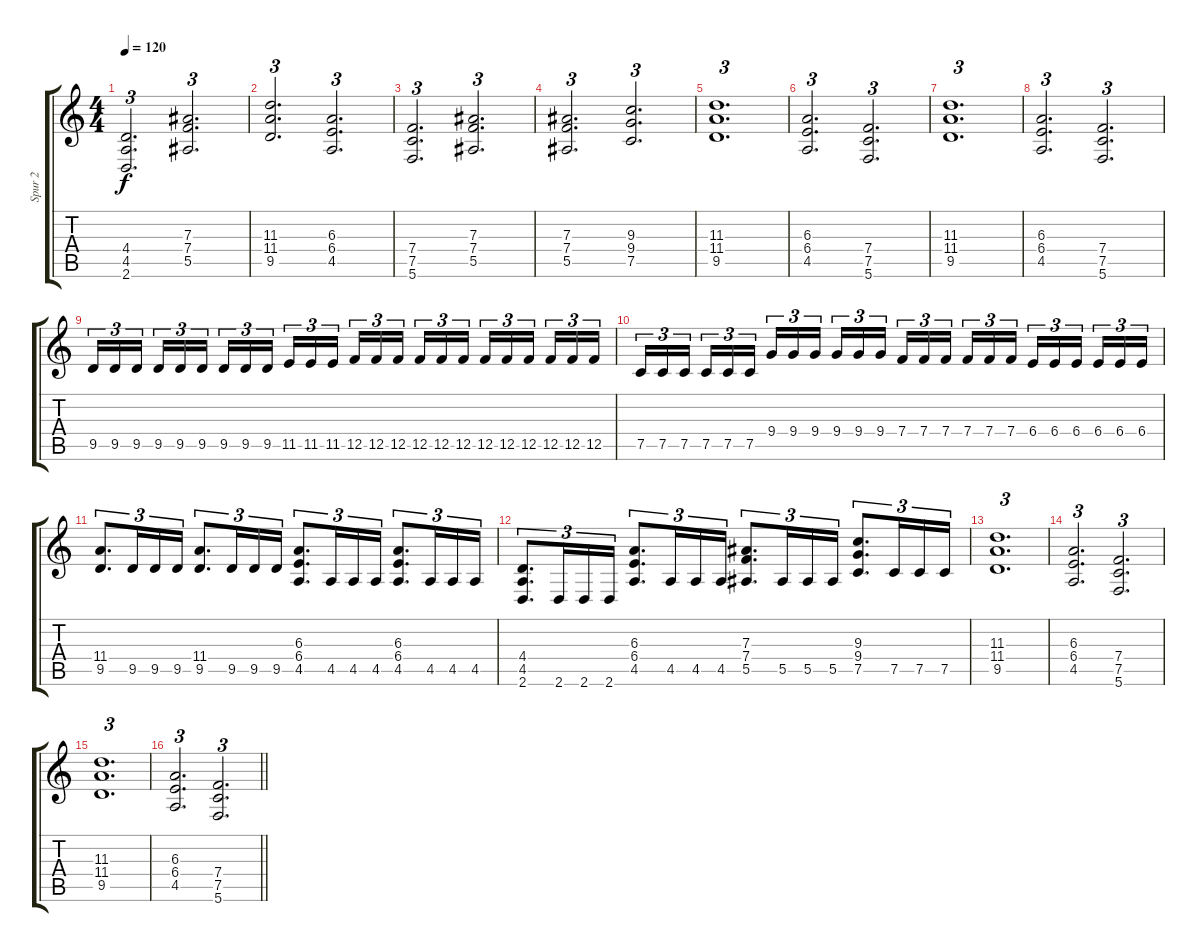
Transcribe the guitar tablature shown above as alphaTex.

\track ("Spur 2" "Spur 2") {instrument distortionguitar}
\staff {score tabs}
\tuning (C4 G3 Eb3 Bb2 F2 C2) {hide}
\ts (4 4)
\tempo 120
\clef g2
\ks c
(4.4 4.5 2.6).2{d tu (3 2) dy f} (7.3 7.4 5.5).2{d tu (3 2)} |
(11.3 11.4 9.5).2{d tu (3 2)} (6.3 6.4 4.5).2{d tu (3 2)} |
(7.4 7.5 5.6).2{d tu (3 2)} (7.3 7.4 5.5).2{d tu (3 2)} |
(7.3 7.4 5.5).2{d tu (3 2)} (9.3 9.4 7.5).2{d tu (3 2)} |
(11.3 11.4 9.5).1{d tu (3 2)} |
(6.3 6.4 4.5).2{d tu (3 2)} (7.4 7.5 5.6).2{d tu (3 2)} |
(11.3 11.4 9.5).1{d tu (3 2)} |
(6.3 6.4 4.5).2{d tu (3 2)} (7.4 7.5 5.6).2{d tu (3 2)} |
9.5.16{tu (3 2)} 9.5.16{tu (3 2)} 9.5.16{tu (3 2) beam splitsecondary} 9.5.16{tu (3 2)} 9.5.16{tu (3 2)} 9.5.16{tu (3 2)} 9.5.16{tu (3 2)} 9.5.16{tu (3 2)} 9.5.16{tu (3 2) beam splitsecondary} 11.5.16{tu (3 2)} 11.5.16{tu (3 2)} 11.5.16{tu (3 2)} 12.5.16{tu (3 2)} 12.5.16{tu (3 2)} 12.5.16{tu (3 2) beam splitsecondary} 12.5.16{tu (3 2)} 12.5.16{tu (3 2)} 12.5.16{tu (3 2)} 12.5.16{tu (3 2)} 12.5.16{tu (3 2)} 12.5.16{tu (3 2) beam splitsecondary} 12.5.16{tu (3 2)} 12.5.16{tu (3 2)} 12.5.16{tu (3 2)} |
7.5.16{tu (3 2)} 7.5.16{tu (3 2)} 7.5.16{tu (3 2) beam splitsecondary} 7.5.16{tu (3 2)} 7.5.16{tu (3 2)} 7.5.16{tu (3 2)} 9.4.16{tu (3 2)} 9.4.16{tu (3 2)} 9.4.16{tu (3 2) beam splitsecondary} 9.4.16{tu (3 2)} 9.4.16{tu (3 2)} 9.4.16{tu (3 2)} 7.4.16{tu (3 2)} 7.4.16{tu (3 2)} 7.4.16{tu (3 2) beam splitsecondary} 7.4.16{tu (3 2)} 7.4.16{tu (3 2)} 7.4.16{tu (3 2)} 6.4.16{tu (3 2)} 6.4.16{tu (3 2)} 6.4.16{tu (3 2) beam splitsecondary} 6.4.16{tu (3 2)} 6.4.16{tu (3 2)} 6.4.16{tu (3 2)} |
(11.4 9.5).8{d tu (3 2)} 9.5.16{tu (3 2)} 9.5.16{tu (3 2)} 9.5.16{tu (3 2)} (11.4 9.5).8{d tu (3 2)} 9.5.16{tu (3 2)} 9.5.16{tu (3 2)} 9.5.16{tu (3 2)} (6.3 6.4 4.5).8{d tu (3 2)} 4.5.16{tu (3 2)} 4.5.16{tu (3 2)} 4.5.16{tu (3 2)} (6.3 6.4 4.5).8{d tu (3 2)} 4.5.16{tu (3 2)} 4.5.16{tu (3 2)} 4.5.16{tu (3 2)} |
(4.4 4.5 2.6).8{d tu (3 2)} 2.6.16{tu (3 2)} 2.6.16{tu (3 2)} 2.6.16{tu (3 2)} (6.3 6.4 4.5).8{d tu (3 2)} 4.5.16{tu (3 2)} 4.5.16{tu (3 2)} 4.5.16{tu (3 2)} (7.3 7.4 5.5).8{d tu (3 2)} 5.5.16{tu (3 2)} 5.5.16{tu (3 2)} 5.5.16{tu (3 2)} (9.3 9.4 7.5).8{d tu (3 2)} 7.5.16{tu (3 2)} 7.5.16{tu (3 2)} 7.5.16{tu (3 2)} |
(11.3 11.4 9.5).1{d tu (3 2)} |
(6.3 6.4 4.5).2{d tu (3 2)} (7.4 7.5 5.6).2{d tu (3 2)} |
(11.3 11.4 9.5).1{d tu (3 2)} |
\barLineRight lightlight
(6.3 6.4 4.5).2{d tu (3 2)} (7.4 7.5 5.6).2{d tu (3 2)}
